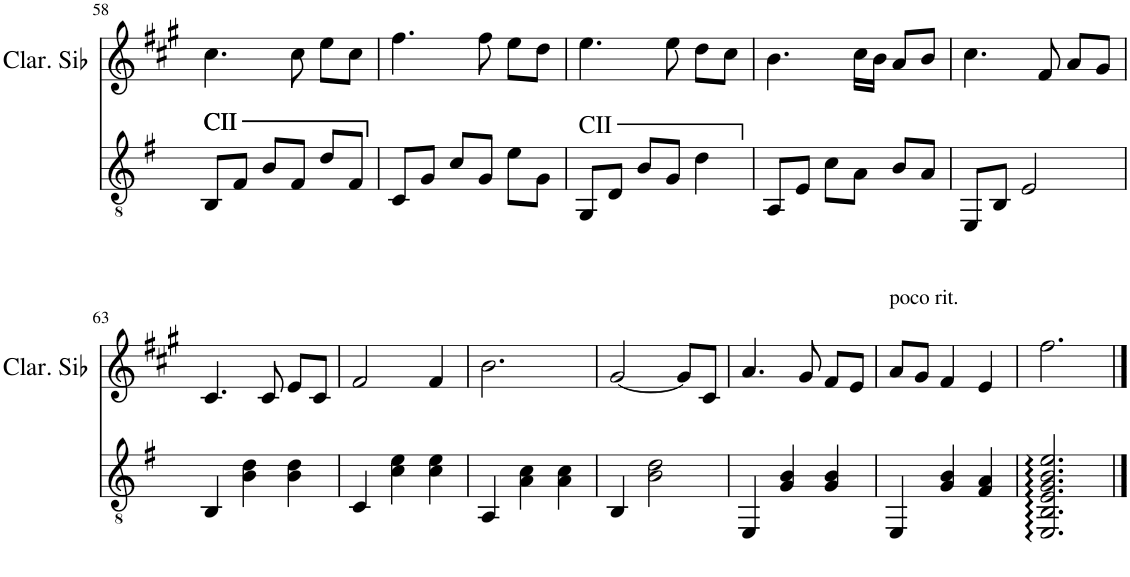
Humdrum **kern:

**kern	**kern
*part2	*part1
*staff2	*staff1
*I"Klasszikus gitár	*I"Clarinette en Sib
*	*I'Clar. Sib
!!LO:PB:g=z
*clefGv2	*clefG2
*	*Trd1c2
*k[f#]	*k[f#c#g#]
*M3/4	*M3/4
=58	=58
!LO:TX:a:t=CII	!
!LO:TX:a:t=CII	!
8BB/L	4.cc#\
8F#/J	.
8B/L	.
8F#/J	8cc#\
8d/L	8ee\L
8F#/J	8cc#\J
=59	=59
8C/L	4.ff#\
8G/J	.
8c/L	.
8G/J	8ff#\
8e\L	8ee\L
8G\J	8dd\J
=60	=60
!LO:TX:a:t=CII	!
8GG/L	4.ee\
8D/J	.
8B/L	.
8G/J	8ee\
4d\	8dd\L
.	8cc#\J
=61	=61
8AA/L	4.b\
8E/J	.
8c\L	.
8A\J	16cc#\LL
.	16b\JJ
8B/L	8a/L
8A/J	8b/J
=62	=62
8EE/L	4.cc#\
8BB/J	.
2E/	.
.	8f#/
.	8a/L
.	8g#/J
!!LO:LB:g=z
=63	=63
4BB/	4.c#/
4B\ 4d\	.
.	8c#/
4B\ 4d\	8e/L
.	8c#/J
=64	=64
4C/	2f#/
4c\ 4e\	.
4c\ 4e\	4f#/
=65	=65
4AA/	2.b\
4A\ 4c\	.
4A\ 4c\	.
=66	=66
4BB/	[2g#/
2B\ 2d\	.
.	8g#/L]
.	8c#/J
=67	=67
4EE/	4.a/
4G/ 4B/	.
.	8g#/
4G/ 4B/	8f#/L
.	8e/J
=68	=68
!	!LO:TX:a:t=poco rit.
4EE/	8a/L
.	8g#/J
4G/ 4B/	4f#/
4F#/ 4A/	4e/
=69	=69
2.EE/: 2.BB/: 2.E/: 2.G/: 2.B/: 2.e/:	2.ff#\
==	==
*-	*-
